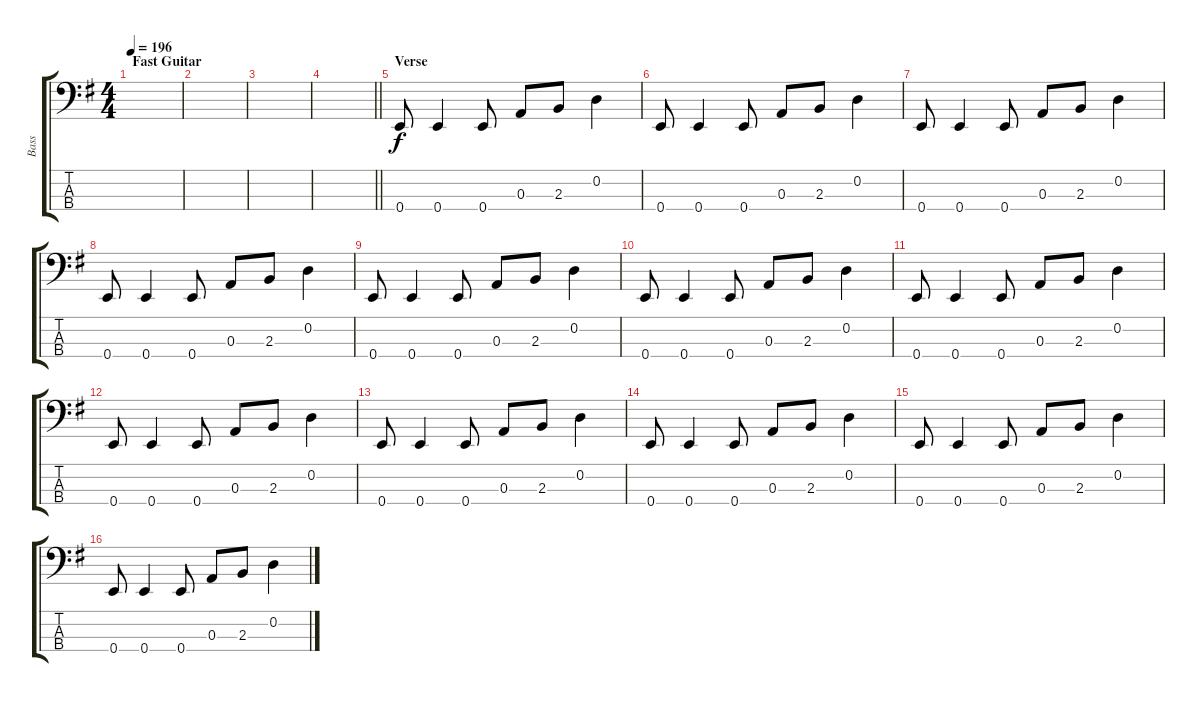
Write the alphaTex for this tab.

\track ("Bass" "Bass") {instrument electricbassfinger}
\staff {score tabs}
\tuning (G2 D2 A1 E1) {hide}
\ts (4 4)
\section ("" "Fast Guitar")
\tempo 196
\clef f4
\ks eminor
|
|
|
\barLineRight lightlight
|
\section ("" "Verse")
0.4.8 0.4.4 0.4.8 0.3.8 2.3.8 0.2.4 |
0.4.8 0.4.4 0.4.8 0.3.8 2.3.8 0.2.4 |
0.4.8 0.4.4 0.4.8 0.3.8 2.3.8 0.2.4 |
0.4.8 0.4.4 0.4.8 0.3.8 2.3.8 0.2.4 |
0.4.8 0.4.4 0.4.8 0.3.8 2.3.8 0.2.4 |
0.4.8 0.4.4 0.4.8 0.3.8 2.3.8 0.2.4 |
0.4.8 0.4.4 0.4.8 0.3.8 2.3.8 0.2.4 |
0.4.8 0.4.4 0.4.8 0.3.8 2.3.8 0.2.4 |
0.4.8 0.4.4 0.4.8 0.3.8 2.3.8 0.2.4 |
0.4.8 0.4.4 0.4.8 0.3.8 2.3.8 0.2.4 |
0.4.8 0.4.4 0.4.8 0.3.8 2.3.8 0.2.4 |
0.4.8 0.4.4 0.4.8 0.3.8 2.3.8 0.2.4
